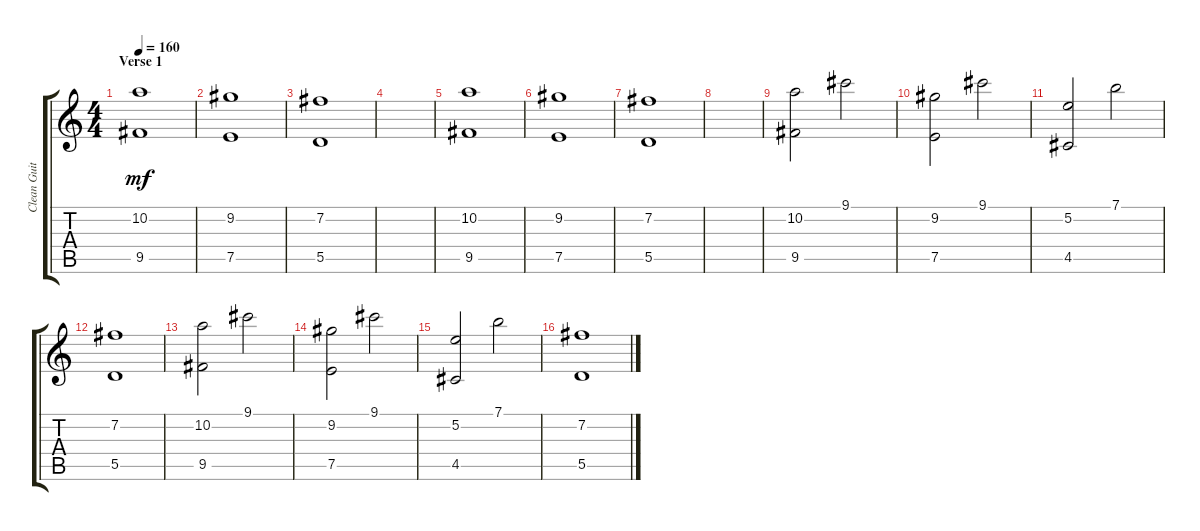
\track ("Clean Guitar" "Clean Guit") {instrument electricguitarclean}
\staff {score tabs}
\tuning (E4 B3 G3 D3 A2 E2) {hide}
\ts (4 4)
\section ("" "Verse 1")
\tempo 160
\clef g2
\ks c
(10.2 9.5).1{dy mf instrument electricguitarclean} |
(9.2 7.5).1 |
(7.2 5.5).1 |
|
(10.2 9.5).1 |
(9.2 7.5).1 |
(7.2 5.5).1 |
|
(10.2 9.5).2 9.1.2 |
(9.2 7.5).2 9.1.2 |
(5.2 4.5).2 7.1.2 |
(7.2 5.5).1 |
(10.2 9.5).2 9.1.2 |
(9.2 7.5).2 9.1.2 |
(5.2 4.5).2 7.1.2 |
(7.2 5.5).1
